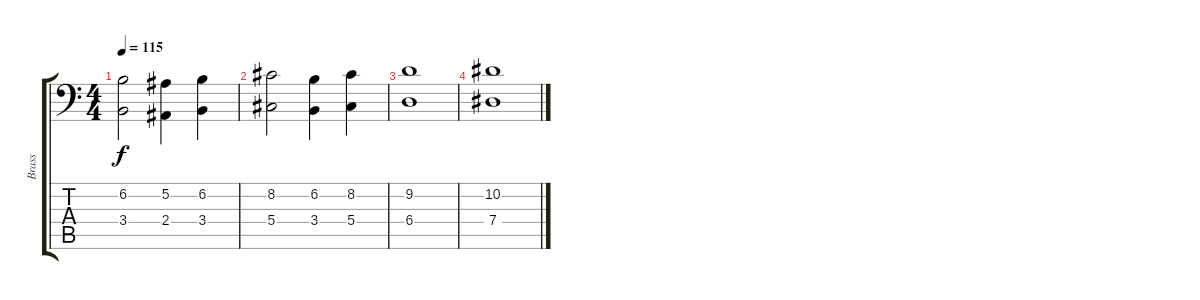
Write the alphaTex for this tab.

\track ("Brass" "Brass") {instrument tuba}
\staff {score tabs}
\tuning (Bb3 F3 Db3 Ab2 Eb2 Bb1) {hide}
\ts (4 4)
\tempo 115
\clef f4
\ks c
(6.2 3.4).2{dy f} (5.2 2.4).4 (6.2 3.4).4 |
(8.2 5.4).2 (6.2 3.4).4 (8.2 5.4).4 |
(9.2 6.4).1 |
(10.2 7.4).1
